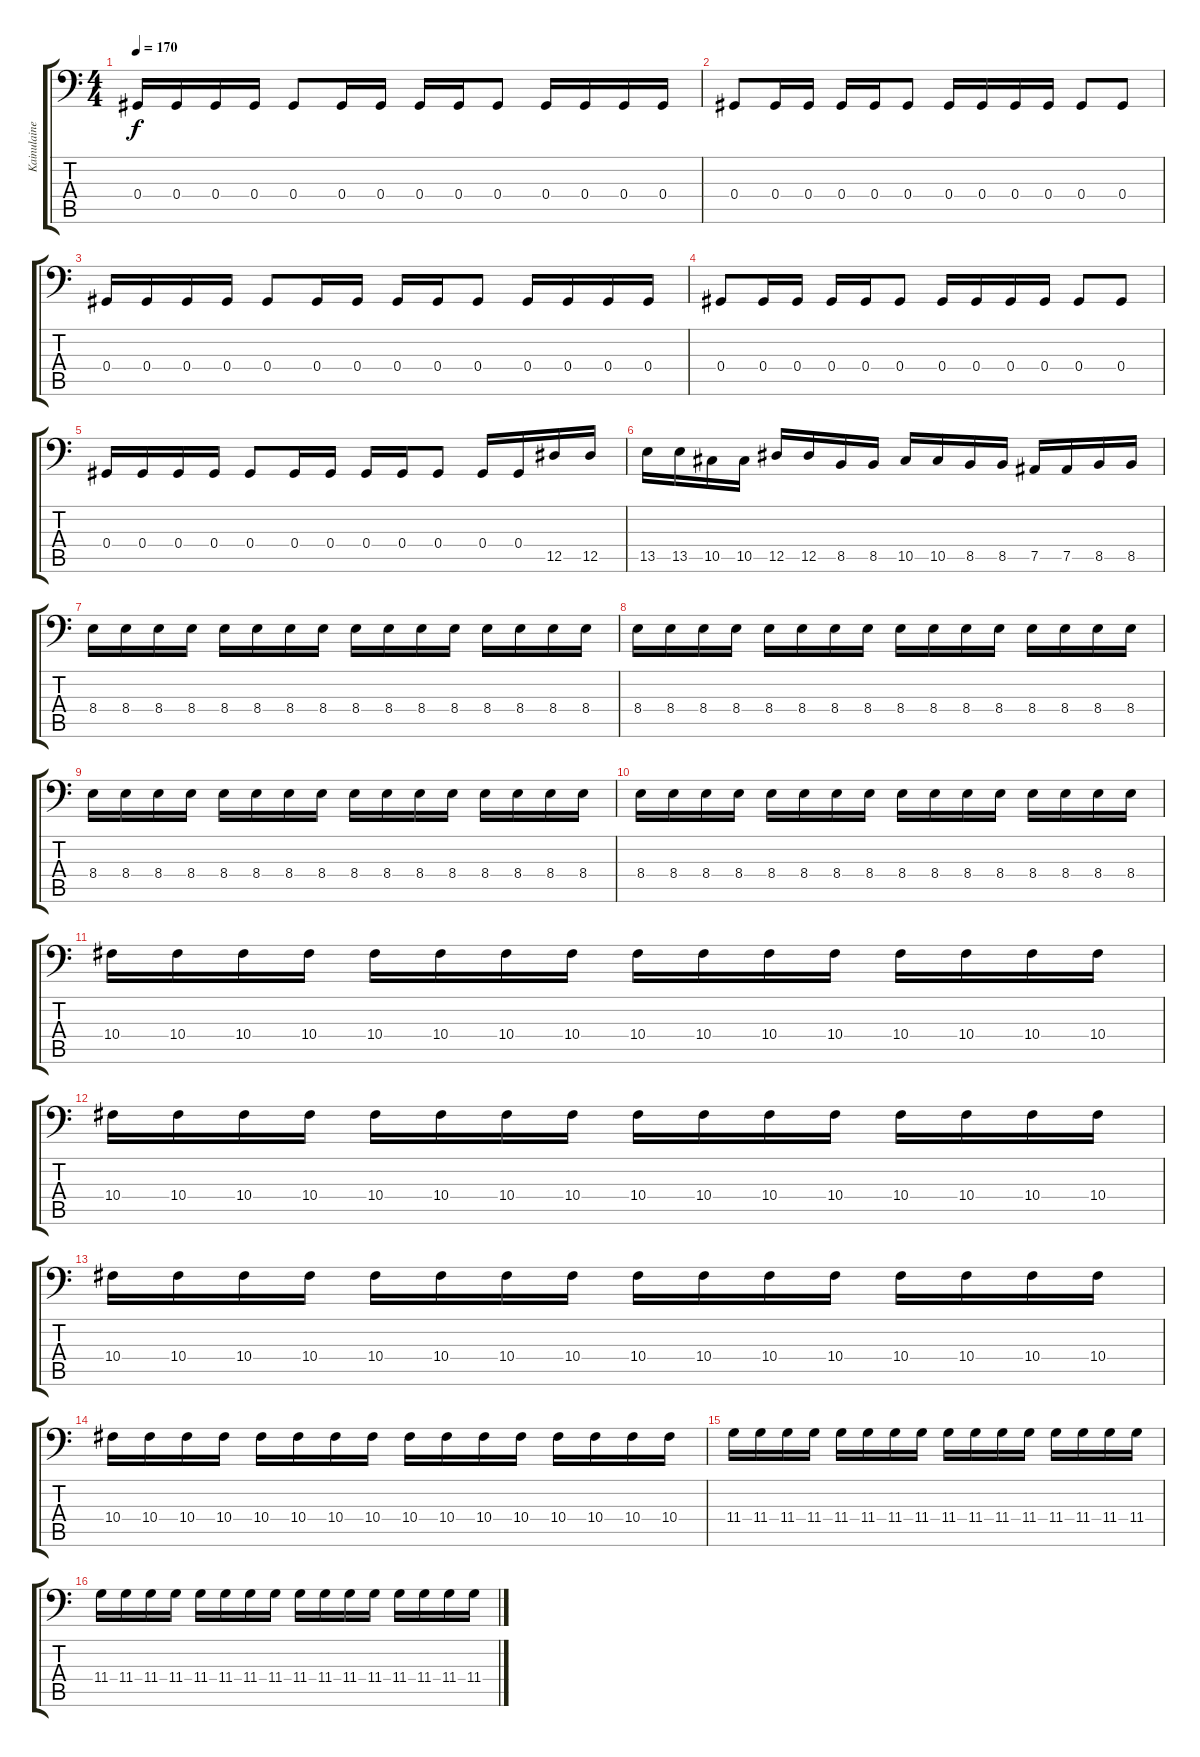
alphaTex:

\track ("Kainulainen" "Kainulaine") {instrument electricbassfinger}
\staff {score tabs}
\tuning (Bb2 F2 Db2 Ab1 Eb1 Bb0) {hide}
\ts (4 4)
\tempo 170
\clef f4
\ks c
0.4.16{dy f} 0.4.16 0.4.16 0.4.16 0.4.8 0.4.16 0.4.16 0.4.16 0.4.16 0.4.8 0.4.16 0.4.16 0.4.16 0.4.16 |
0.4.8 0.4.16 0.4.16 0.4.16 0.4.16 0.4.8 0.4.16 0.4.16 0.4.16 0.4.16 0.4.8 0.4.8 |
0.4.16 0.4.16 0.4.16 0.4.16 0.4.8 0.4.16 0.4.16 0.4.16 0.4.16 0.4.8 0.4.16 0.4.16 0.4.16 0.4.16 |
0.4.8 0.4.16 0.4.16 0.4.16 0.4.16 0.4.8 0.4.16 0.4.16 0.4.16 0.4.16 0.4.8 0.4.8 |
0.4.16 0.4.16 0.4.16 0.4.16 0.4.8 0.4.16 0.4.16 0.4.16 0.4.16 0.4.8 0.4.16 0.4.16 12.5.16 12.5.16 |
13.5.16 13.5.16 10.5.16 10.5.16 12.5.16 12.5.16 8.5.16 8.5.16 10.5.16 10.5.16 8.5.16 8.5.16 7.5.16 7.5.16 8.5.16 8.5.16 |
8.4.16 8.4.16 8.4.16 8.4.16 8.4.16 8.4.16 8.4.16 8.4.16 8.4.16 8.4.16 8.4.16 8.4.16 8.4.16 8.4.16 8.4.16 8.4.16 |
8.4.16 8.4.16 8.4.16 8.4.16 8.4.16 8.4.16 8.4.16 8.4.16 8.4.16 8.4.16 8.4.16 8.4.16 8.4.16 8.4.16 8.4.16 8.4.16 |
8.4.16 8.4.16 8.4.16 8.4.16 8.4.16 8.4.16 8.4.16 8.4.16 8.4.16 8.4.16 8.4.16 8.4.16 8.4.16 8.4.16 8.4.16 8.4.16 |
8.4.16 8.4.16 8.4.16 8.4.16 8.4.16 8.4.16 8.4.16 8.4.16 8.4.16 8.4.16 8.4.16 8.4.16 8.4.16 8.4.16 8.4.16 8.4.16 |
10.4.16 10.4.16 10.4.16 10.4.16 10.4.16 10.4.16 10.4.16 10.4.16 10.4.16 10.4.16 10.4.16 10.4.16 10.4.16 10.4.16 10.4.16 10.4.16 |
10.4.16 10.4.16 10.4.16 10.4.16 10.4.16 10.4.16 10.4.16 10.4.16 10.4.16 10.4.16 10.4.16 10.4.16 10.4.16 10.4.16 10.4.16 10.4.16 |
10.4.16 10.4.16 10.4.16 10.4.16 10.4.16 10.4.16 10.4.16 10.4.16 10.4.16 10.4.16 10.4.16 10.4.16 10.4.16 10.4.16 10.4.16 10.4.16 |
10.4.16 10.4.16 10.4.16 10.4.16 10.4.16 10.4.16 10.4.16 10.4.16 10.4.16 10.4.16 10.4.16 10.4.16 10.4.16 10.4.16 10.4.16 10.4.16 |
11.4.16 11.4.16 11.4.16 11.4.16 11.4.16 11.4.16 11.4.16 11.4.16 11.4.16 11.4.16 11.4.16 11.4.16 11.4.16 11.4.16 11.4.16 11.4.16 |
11.4.16 11.4.16 11.4.16 11.4.16 11.4.16 11.4.16 11.4.16 11.4.16 11.4.16 11.4.16 11.4.16 11.4.16 11.4.16 11.4.16 11.4.16 11.4.16
